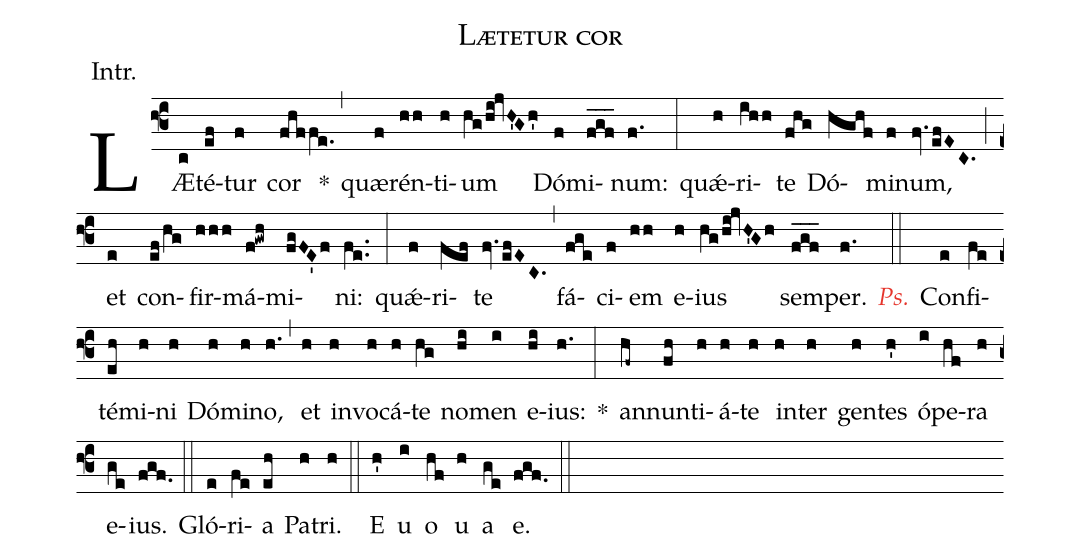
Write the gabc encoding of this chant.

name:Lætetur cor;
annotation:Intr.;
mode:2;
office-part:Introit;
%%
(f3) LÆ(c)té(ef)tur(f) cor(fhffe.) *(,)
quæ(f)rén(hh)ti(h)um(hg/hi!jvH'Gh') Dó(f)mi(fgf___)num:(f.) (:)
quǽ(h)ri(ihh)te(fhg) Dó(hghf)mi(f)num,(fv.efEC.) (;)
et(e) con(ef/hg)fir(hhh)má(f!gwh)mi(fgFE'f)ni:(fe..) (:)
quǽ(f)ri(fef)te(fv.efEC.) (,)
fá(fge)ci(f)em(hh) e(h)ius(hg/hi!jvH'Gh) sem(fgf___)per.(f.) <c><i>Ps.</i></c>(::)
Con(e)fi(fe)té(eh)mi(h)ni(h) Dó(h)mi(h)no,(h.) (,)
et(h) in(h)vo(h)cá(h)te(hg) no(hi)men(i) e(hi)ius:(h.) *(:)
an(hf~)nun(fh)ti(h)á(h)te(h) in(h)ter(h) gen(h)tes(h') ó(i)pe(hf)ra(h) e(ge)ius.(fgf.) (::)
Gló(e)ri(fe)a(eh) Pa(h)tri.(h) (::)
<eu>E(h') u(i) o(hf) u(h) a(ge) e.</eu>(fgf.) (::)
